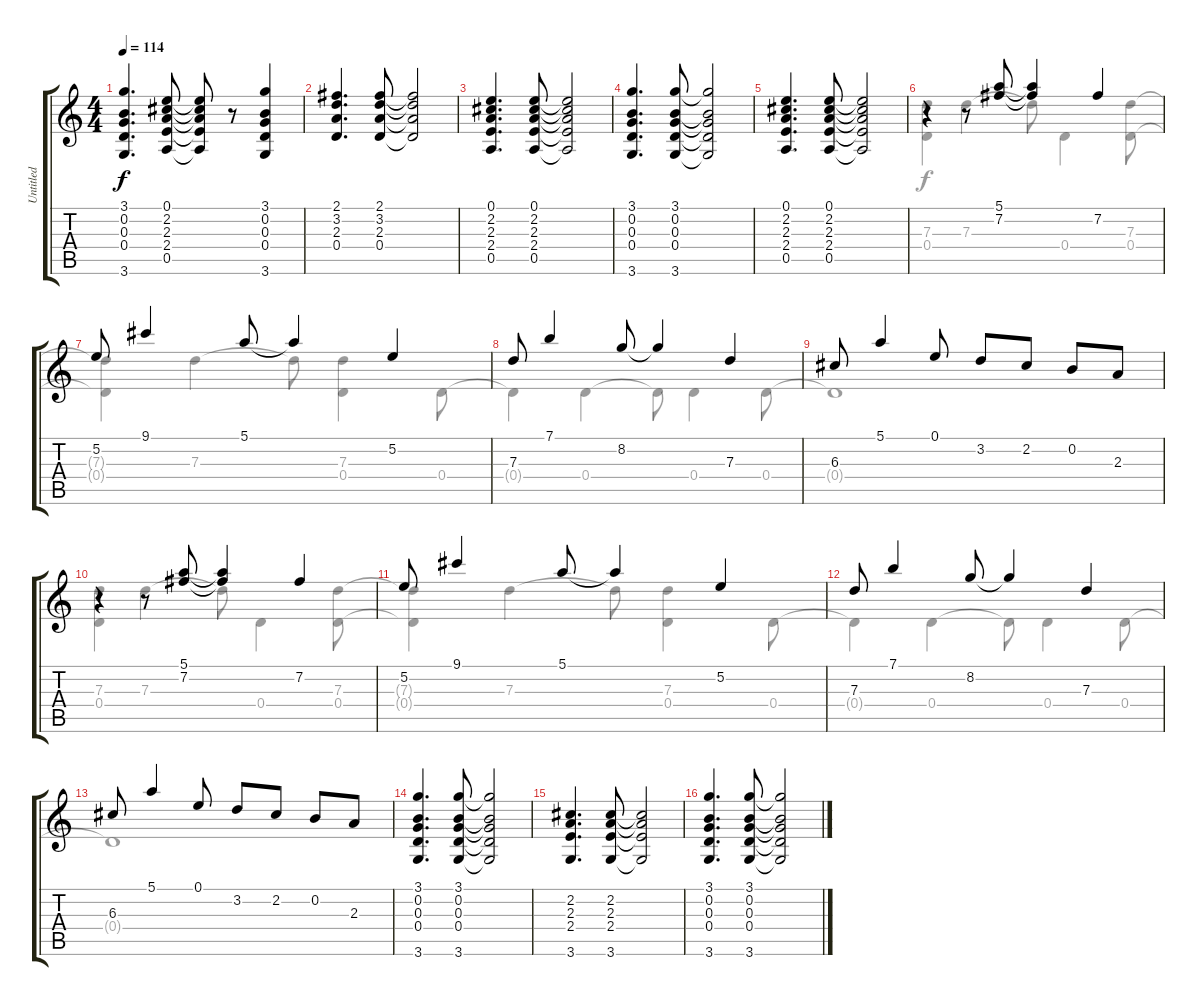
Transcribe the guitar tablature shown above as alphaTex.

\track ("Untitled" "Untitled") {instrument electricguitarclean}
\staff {score tabs}
\tuning (E4 B3 G3 D3 A2 E2) {hide}
\voice
\ts (4 4)
\tempo 114
\clef g2
\ks c
(3.1 0.2 0.3 0.4 3.6).4{d dy f} (0.1 2.2 2.3 2.4 0.5).8 (0.1{t} 2.2{t} 2.3{t} 2.4{t} 0.5{t}).8 r.8 (3.1 0.2 0.3 0.4 3.6).4 |
(2.1 3.2 2.3 0.4).4{d} (2.1 3.2 2.3 0.4).8 (2.1{t} 3.2{t} 2.3{t} 0.4{t}).2 |
(0.1 2.2 2.3 2.4 0.5).4{d} (0.1 2.2 2.3 2.4 0.5).8 (0.1{t} 2.2{t} 2.3{t} 2.4{t} 0.5{t}).2 |
(3.1 0.2 0.3 0.4 3.6).4{d} (3.1 0.2 0.3 0.4 3.6).8 (3.1{t} 0.2{t} 0.3{t} 0.4{t} 3.6{t}).2 |
(0.1 2.2 2.3 2.4 0.5).4{d} (0.1 2.2 2.3 2.4 0.5).8 (0.1{t} 2.2{t} 2.3{t} 2.4{t} 0.5{t}).2 |
r.4 r.8 (5.1 7.2).8 (5.1{t} 7.2{t}).4 7.2.4 |
5.2.8 9.1.4 5.1.8 5.1{t}.4 5.2.4 |
7.3.8 7.1.4 8.2.8 8.2{t}.4 7.3.4 |
6.3.8 5.1.4 0.1.8 3.2.8 2.2.8 0.2.8 2.3.8 |
r.4 r.8 (5.1 7.2).8 (5.1{t} 7.2{t}).4 7.2.4 |
5.2.8 9.1.4 5.1.8 5.1{t}.4 5.2.4 |
7.3.8 7.1.4 8.2.8 8.2{t}.4 7.3.4 |
6.3.8 5.1.4 0.1.8 3.2.8 2.2.8 0.2.8 2.3.8 |
(3.1 0.2 0.3 0.4 3.6).4{d} (3.1 0.2 0.3 0.4 3.6).8 (3.1{t} 0.2{t} 0.3{t} 0.4{t} 3.6{t}).2 |
(2.2 2.3 2.4 3.6).4{d} (2.2 2.3 2.4 3.6).8 (2.2{t} 2.3{t} 2.4{t} 3.6{t}).2 |
(3.1 0.2 0.3 0.4 3.6).4{d} (3.1 0.2 0.3 0.4 3.6).8 (3.1{t} 0.2{t} 0.3{t} 0.4{t} 3.6{t}).2
\voice
\clef g2
\ottava regular
\simile none
\ks c
|
|
|
|
|
(7.3 0.4).4 7.3.4 7.3{t}.8 0.4.4 (7.3 0.4).8 |
(7.3{t} 0.4{t}).4 7.3.4 7.3{t}.8 (7.3 0.4).4 0.4.8 |
0.4{t}.4 0.4.4 0.4{t}.8 0.4.4 0.4.8 |
0.4{t}.1 |
(7.3 0.4).4 7.3.4 7.3{t}.8 0.4.4 (7.3 0.4).8 |
(7.3{t} 0.4{t}).4 7.3.4 7.3{t}.8 (7.3 0.4).4 0.4.8 |
0.4{t}.4 0.4.4 0.4{t}.8 0.4.4 0.4.8 |
0.4{t}.1 |
|
|
